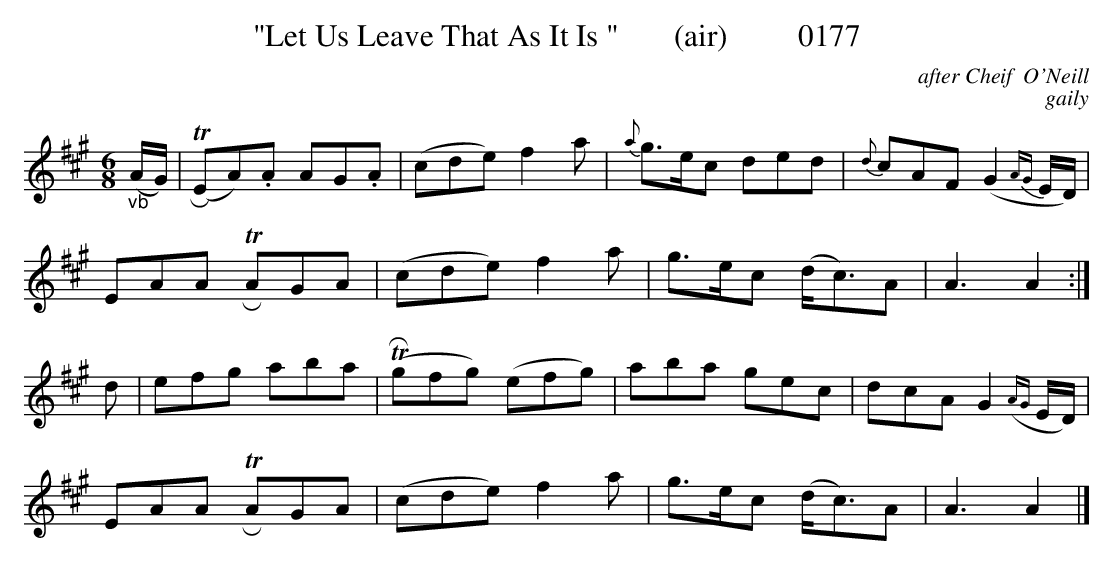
X:1
T:"Let Us Leave That As It Is "       (air)         0177
C:after Cheif  O'Neill
C:gaily
M:6/8
L:1/8
K:A
"_vb"(A/2G/2)|(TREA).A AG.A|(cde) f2a|{a}g3/2e/2c ded|{d}cAF (G2{AG}E/2D/2)|
EAA TRAGA|(cde) f2a|g3/2e/2c (d/2c3/2)A|A3A2:|
d|efg aba|(TRgfg) (efg)|aba gec|dcA G2({AG}E/2D/2)|
EAA TRAGA|(cde) f2a|g3/2e/2c (d/2c3/2)A|A3A2|]
